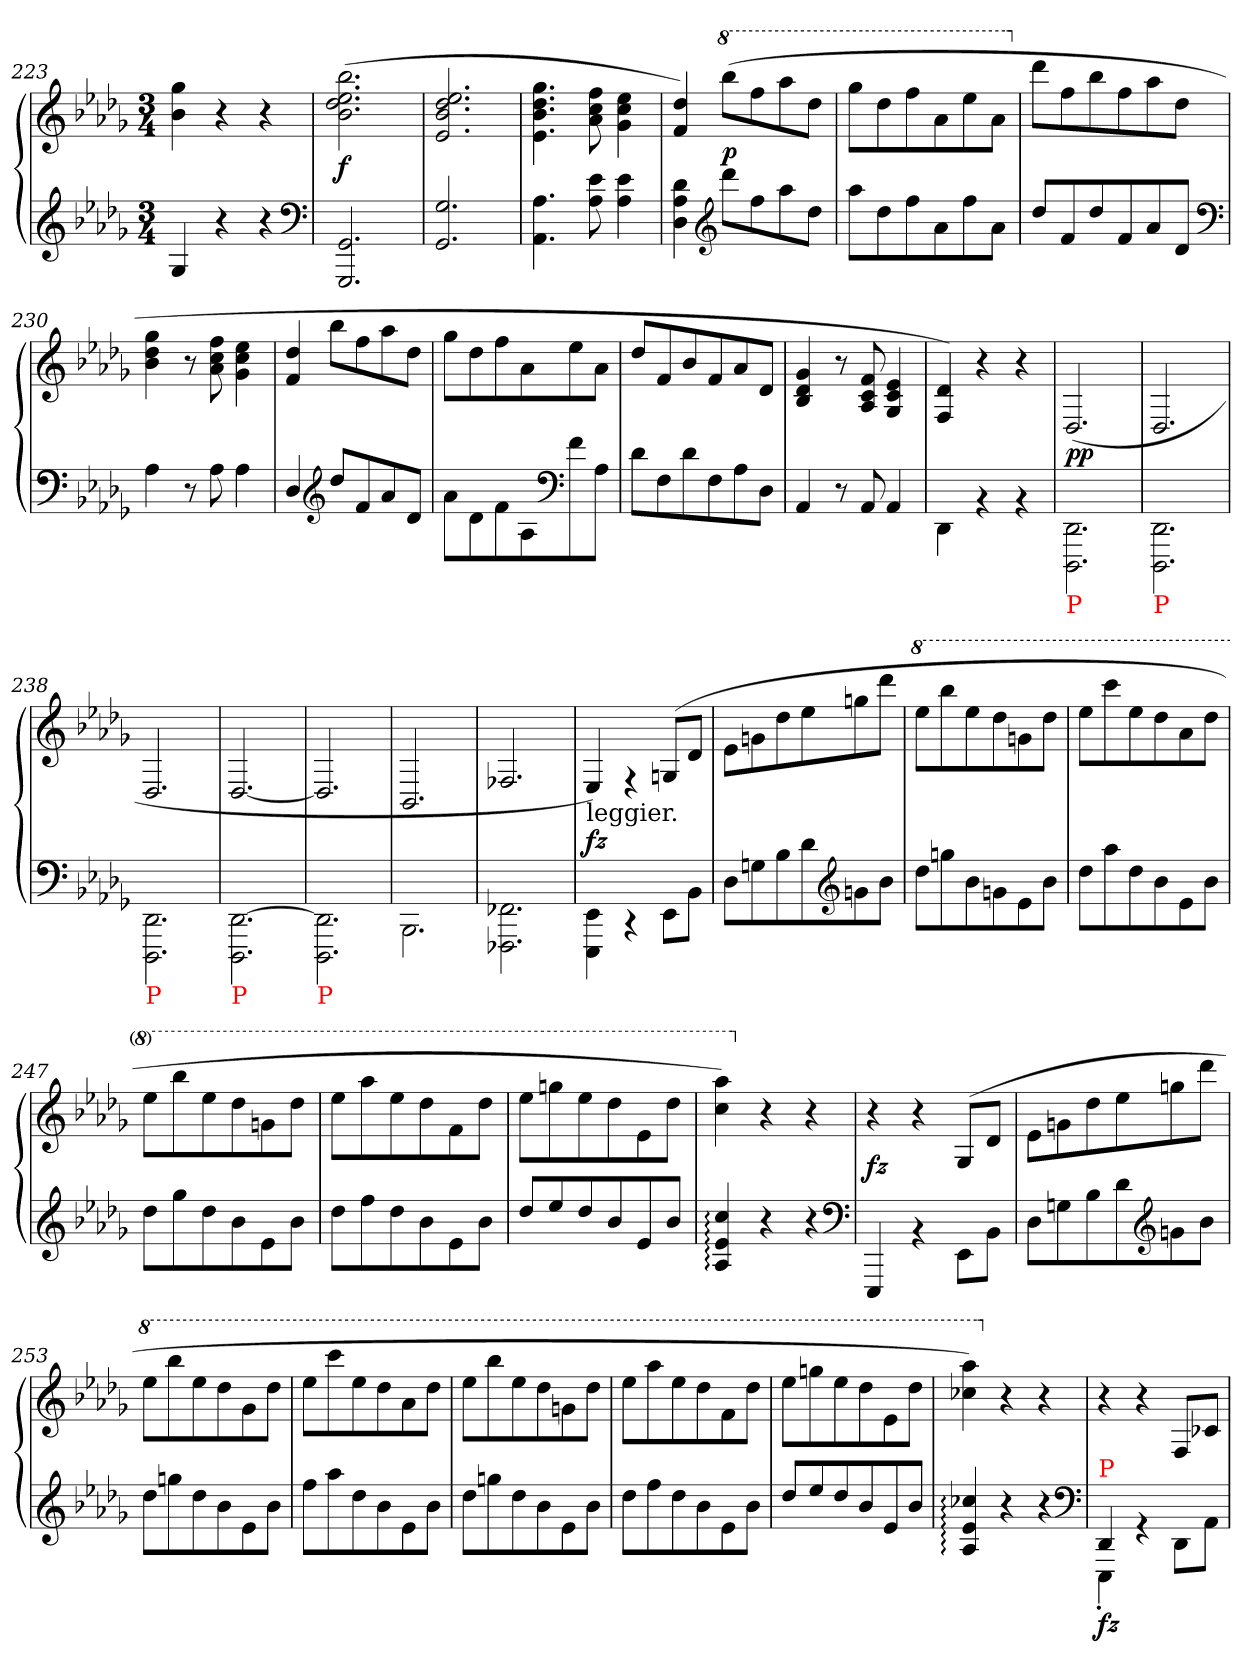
**kern	**kern	**dynam
*part1	*part1	*part1
*staff2	*staff1	*staff1/2
*clefG2	*clefG2	*
*k[b-e-a-d-g-]	*k[b-e-a-d-g-]	*
*M3/4	*M3/4	*
=223	=223	=223
4G-	4gg- 4b-	.
4r	4r	.
4r	4r	.
*clefF4	*	*
=224	=224	=224
2.GG- 2.GGG-	(>2.bb- 2.ee- 2.dd- 2.b-	f
=225	=225	=225
2.G- 2.GG-	2.ee- 2.dd- 2.b- 2.e-	.
=226	=226	=226
4.A- 4.AA-	4.gg- 4.dd- 4.b- 4.e-	.
8e- 8A-	8ff 8cc 8a-	.
4e- 4A-	4ee- 4cc 4g-	.
=227	=227	=227
4d- 4A- 4D-	4dd- 4f)	.
*clefG2	*	*
*	*8va	*
8ddd-L	(>8bbb-L	p
8ff	8fff	.
8aa-	8aaa-	.
8dd-J	8ddd-J	.
=228	=228	=228
8aa-L	8ggg-L	.
8dd-	8ddd-	.
8ff	8fff	.
8a-	8aa-	.
8ff	8eee-	.
8a-J	8aa-J	.
=229	=229	=229
*	*X8va	*
8dd-L	8ddd-L	.
8f	8ff	.
8dd-	8bb-	.
8f	8ff	.
8a-	8aa-	.
8d-J	8dd-J	.
*clefF4	*	*
=230	=230	=230
4A-	4gg- 4dd- 4b-	.
8r	8r	.
8A-	8ff 8cc 8a-	.
4A-	4ee- 4cc 4g-	.
=231	=231	=231
4D-/	4dd- 4f	.
*clefG2	*	*
8dd-L	8bb-L	.
8f	8ff	.
8a-	8aa-	.
8d-J	8dd-J	.
=232	=232	=232
8a-L	8gg-L	.
8d-\	8dd-	.
8f	8ff	.
8A-	8a-	.
*clefF4	*	*
8f	8ee-	.
8A-J	8a-J	.
=233	=233	=233
8d-L	8dd-L	.
8F	8f	.
8d-	8b-	.
8F	8f	.
8A-	8a-	.
8D-J	8d-J	.
=234	=234	=234
4AA-	4g- 4d- 4B-	.
8r	8r	.
8AA-	8f 8c 8A-	.
4AA-	4e- 4c 4G-	.
=235	=235	=235
4DD-\	4d-/ 4F/)	.
4rBB	4r	.
4rBB	4r	.
=236	=236	=236
!LO:TX:b:color=red:t=P	!	!
2.DD-\ 2.DDD-\	(>2.D-/	pp
=237	=237	=237
!LO:TX:b:color=red:t=P	!	!
2.DD-\ 2.DDD-\	2.D-/	.
=238	=238	=238
!LO:TX:b:color=red:t=P	!	!
2.DD-\ 2.DDD-\	2.D-/	.
=239	=239	=239
!LO:TX:b:color=red:t=P	!	!
[2.DD-\ 2.DDD-\	[2.D-/	.
=240	=240	=240
!LO:TX:b:color=red:t=P	!	!
2.DD-]\ 2.DDD-\	2.D-/]	.
=241	=241	=241
2.BBB-\	2.BB-/	.
=242	=242	=242
2.FF-X\ 2.FFF-X\	2.F-X/	.
=243	=243	=243
!	!LO:TX:b:t=leggier.	!
4EE-\ 4EEE-\	4E-/)	fz
4rCC	4rF	.
8EE-\L	(>8Gn/L	.
8BB-J	8d-J	.
=244	=244	=244
8D-L	8e-L	.
8Gn	8gn	.
8B-	8dd-	.
8d-	8ee-	.
*clefG2	*	*
8gn	8gg	.
8b-J	8ddd-J	.
=245	=245	=245
*	*8va	*
8dd-L	8eee-L	.
8ggn	8bbb-	.
8b-	8eee-	.
8g	8ddd-	.
8e-	8ggn	.
8b-J	8ddd-J	.
=246	=246	=246
8dd-L	8eee-L	.
8aa-	8cccc	.
8dd-	8eee-	.
8b-	8ddd-	.
8e-	8aa-	.
8b-J	8ddd-J	.
=247	=247	=247
8dd-L	8eee-L	.
8gg-	8bbb-	.
8dd-	8eee-	.
8b-	8ddd-	.
8e-	8ggn	.
8b-J	8ddd-J	.
=248	=248	=248
8dd-L	8eee-L	.
8ff	8aaa-	.
8dd-	8eee-	.
8b-	8ddd-	.
8e-	8ff	.
8b-J	8ddd-J	.
=249	=249	=249
8dd-L	8eee-L	.
8ee-	8gggn	.
8dd-	8eee-	.
8b-	8ddd-	.
8e-	8ee-	.
8b-J	8ddd-J	.
=250	=250	=250
4cc: 4e-: 4A-:	4aaa- 4ccc)	.
*	*X8va	*
4r	4r	.
4r	4r	.
*clefF4	*	*
=251	=251	=251
4EEE-	4r	fz
4rBB	4r	.
8EE-\L	(>8G-/L	.
8BB-\J	8d-/J	.
=252	=252	=252
8D-L	8e-L	.
8Gn	8gn	.
8B-	8dd-	.
8d-	8ee-	.
*clefG2	*	*
8gn	8ggn	.
8b-J	8ddd-J	.
=253	=253	=253
*	*8va	*
8dd-L	8eee-L	.
8ggn	8bbb-	.
8dd-	8eee-	.
8b-	8ddd-	.
8e-	8gg-	.
8b-J	8ddd-J	.
=254	=254	=254
8ffL	8eee-L	.
8aa-	8cccc	.
8dd-	8eee-	.
8b-	8ddd-	.
8e-	8aa-	.
8b-J	8ddd-J	.
=255	=255	=255
8dd-L	8eee-L	.
8ggn	8bbb-	.
8dd-	8eee-	.
8b-	8ddd-	.
8e-	8ggn	.
8b-J	8ddd-J	.
=256	=256	=256
8dd-L	8eee-L	.
8ff	8aaa-	.
8dd-	8eee-	.
8b-	8ddd-	.
8e-	8ff	.
8b-J	8ddd-J	.
=257	=257	=257
8dd-L	8eee-L	.
8ee-	8gggn	.
8dd-	8eee-	.
8b-	8ddd-	.
8e-	8ee-	.
8b-J	8ddd-J	.
=258	=258	=258
4cc-X: 4e-: 4A-:	4aaa- 4ccc-X)	.
*	*X8va	*
4r	4r	.
4r	4r	.
*clefF4	*	*
=259	=259	=259
*^	*	*
!LO:TX:a:color=red:t=P	!	!	!
!	!	!	!LO:DY:b=2
4DD-	4EEE-'>\	4r	fz
4ryy	4rGG	4r	.
4ryy	8DD-\L	8F/L	.
.	8AA-J	8c-XJ	.
*v	*v	*	*
=	=	=
*-	*-	*-
